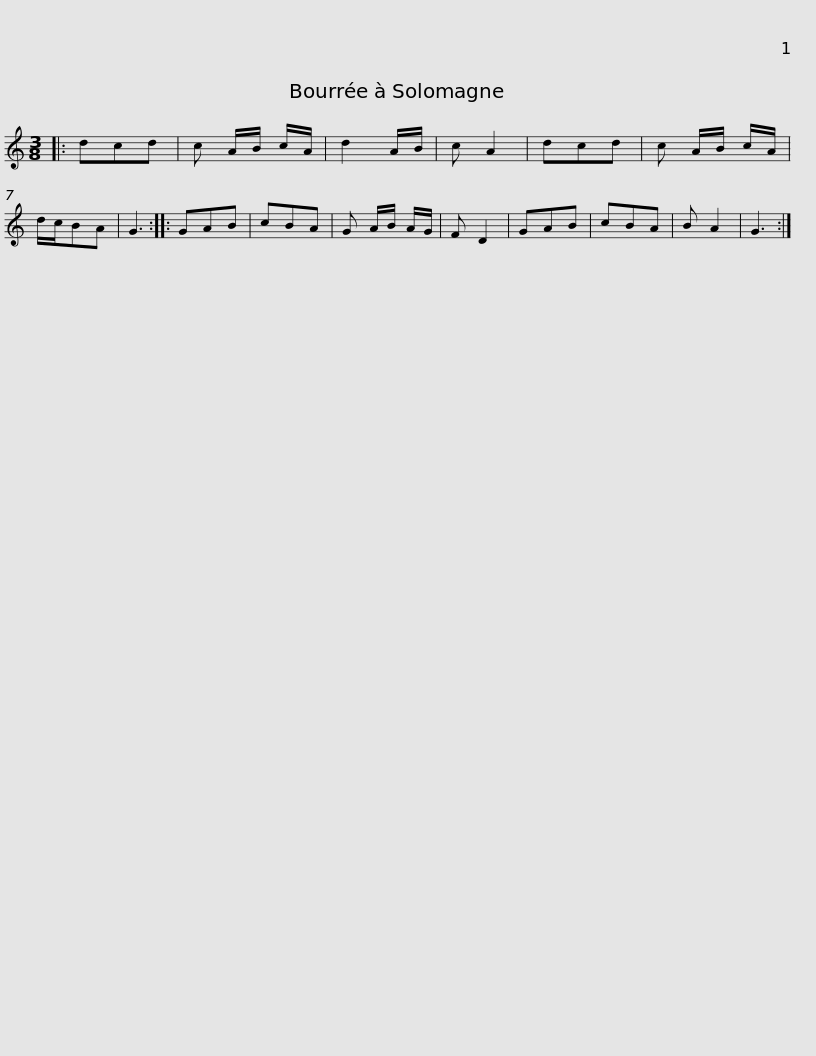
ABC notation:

X:1
L:1/8
M:3/8
I:linebreak $
K:C
V:1 treble
V:1
|: dcd | c A/B/ c/A/ | d2 A/B/ | c A2 | dcd | %5
 c A/B/ c/A/ | d/c/BA | G3 :: GAB | cBA | %10
 G A/B/ A/G/ | F D2 |$ GAB | cBA | B A2 | %15
 G3 :| %16
